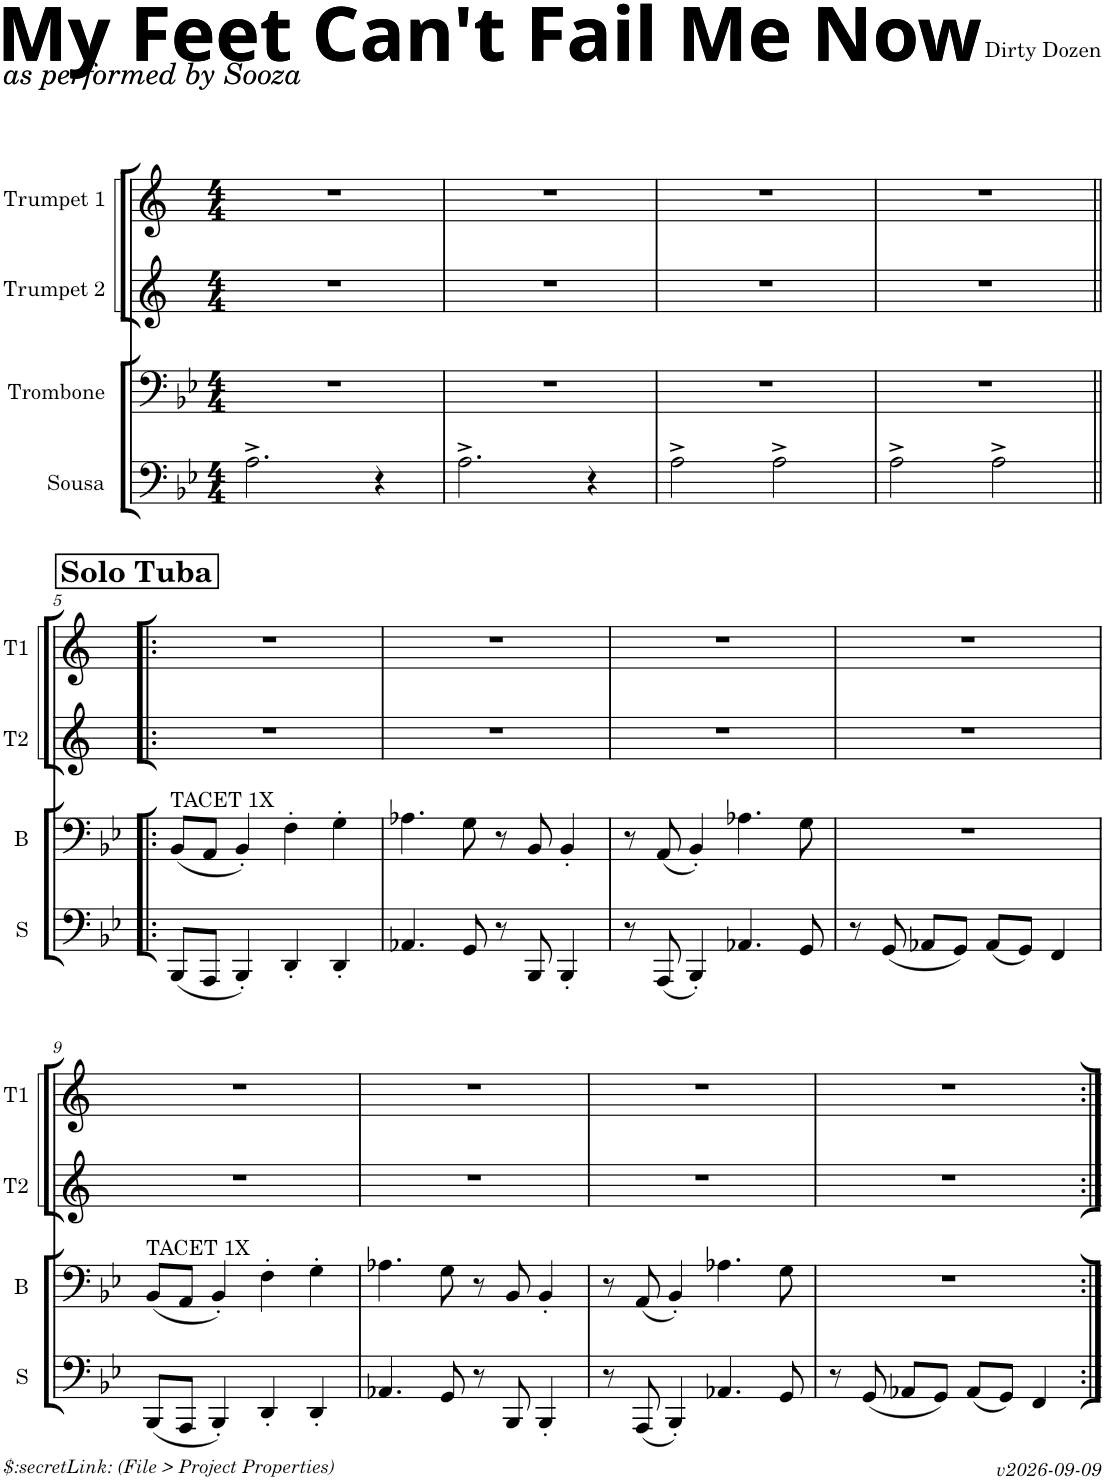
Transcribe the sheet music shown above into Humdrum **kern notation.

**kern	**kern	**kern	**kern
*part4	*part3	*part2	*part1
*staff4	*staff3	*staff2	*staff1
*I"Sousa	*I"Trombone	*I"Trumpet 2	*I"Trumpet 1
*I'S	*	*I'T2	*I'T1
*clefF4	*clefF4	*clefG2	*clefG2
*	*	*Trd1c2	*Trd1c2
*k[b-e-]	*k[b-e-]	*k[]	*k[]
*M4/4	*M4/4	*M4/4	*M4/4
=1	=1	=1	=1
2.A^\	1r	1r	1r
4r	.	.	.
=2	=2	=2	=2
2.A^\	1r	1r	1r
4r	.	.	.
=3	=3	=3	=3
2A^\	1r	1r	1r
2A^\	.	.	.
=4	=4	=4	=4
2A^\	1r	1r	1r
2A^\	.	.	.
!!LO:LB:g=z
!!LO:REH:place=s1:a:B:cj:fs=14:t=Solo Tuba
=5!|:	=5!|:	=5!|:	=5!|:
!	!LO:TX:a:t=TACET 1X	!	!
(8BBB-/L	(8BB-/L	1r	1r
8AAA/J	8AA/J	.	.
4BBB-'/)	4BB-'/)	.	.
4DD'/	4F'\	.	.
4DD'/	4G'\	.	.
=6	=6	=6	=6
4.AA-X/	4.A-X\	1r	1r
8GG/	8G\	.	.
8r	8r	.	.
8BBB-/	8BB-/	.	.
4BBB-'/	4BB-'/	.	.
=7	=7	=7	=7
8r	8r	1r	1r
(8AAA/	(8AA/	.	.
4BBB-'/)	4BB-'/)	.	.
4.AA-X/	4.A-X\	.	.
8GG/	8G\	.	.
=8	=8	=8	=8
8r	1r	1r	1r
(8GG/	.	.	.
8AA-X/L	.	.	.
8GG/J)	.	.	.
(8AA-/L	.	.	.
8GG/J)	.	.	.
4FF/	.	.	.
!!LO:LB:g=z
=9	=9	=9	=9
!	!LO:TX:a:t=TACET 1X	!	!
(8BBB-/L	(8BB-/L	1r	1r
8AAA/J	8AA/J	.	.
4BBB-'/)	4BB-'/)	.	.
4DD'/	4F'\	.	.
4DD'/	4G'\	.	.
=10	=10	=10	=10
4.AA-X/	4.A-X\	1r	1r
8GG/	8G\	.	.
8r	8r	.	.
8BBB-/	8BB-/	.	.
4BBB-'/	4BB-'/	.	.
=11	=11	=11	=11
8r	8r	1r	1r
(8AAA/	(8AA/	.	.
4BBB-'/)	4BB-'/)	.	.
4.AA-X/	4.A-X\	.	.
8GG/	8G\	.	.
=12	=12	=12	=12
8r	1r	1r	1r
(8GG/	.	.	.
8AA-X/L	.	.	.
8GG/J)	.	.	.
(8AA-/L	.	.	.
8GG/J)	.	.	.
4FF/	.	.	.
=:|!	=:|!	=:|!	=:|!
*-	*-	*-	*-
